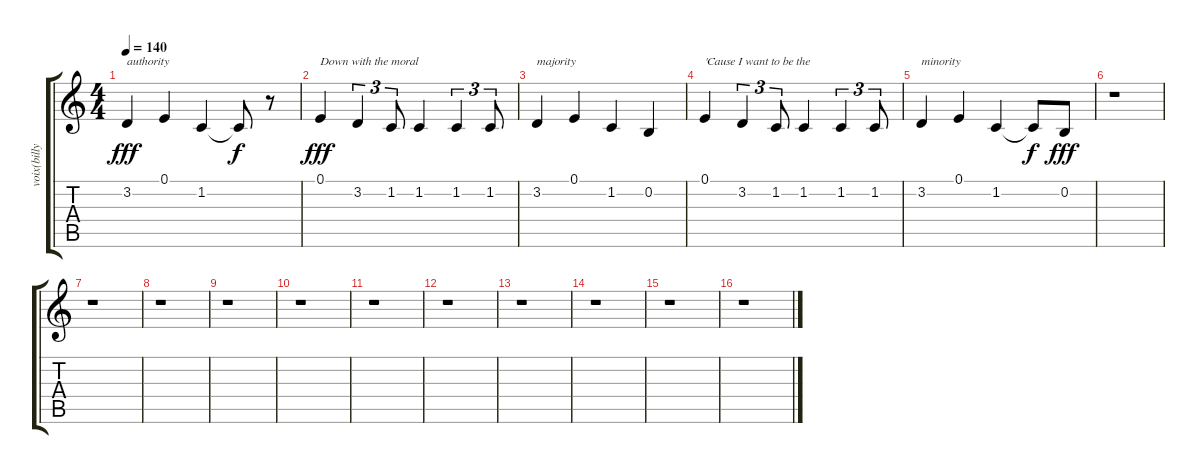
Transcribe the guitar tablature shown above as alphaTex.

\track ("voix(billy joe)" "voix(billy") {instrument oboe}
\staff {score tabs}
\tuning (E4 B3 G3 D3 A2 E2) {hide}
\ts (4 4)
\tempo 140
\clef g2
\ks c
3.2.4{txt "authority" dy fff} 0.1.4 1.2.4 1.2{t}.8{dy f} r.8 |
0.1.4{txt "Down with the moral " dy fff} 3.2.4{tu (3 2)} 1.2.8{tu (3 2)} 1.2.4 1.2.4{tu (3 2)} 1.2.8{tu (3 2)} |
3.2.4{txt "majority"} 0.1.4 1.2.4 0.2.4 |
0.1.4{txt "'Cause I want to be the "} 3.2.4{tu (3 2)} 1.2.8{tu (3 2)} 1.2.4 1.2.4{tu (3 2)} 1.2.8{tu (3 2)} |
3.2.4{txt "minority"} 0.1.4 1.2.4 1.2{t}.8{dy f} 0.2.8{dy fff} |
r.1 |
r.1 |
r.1 |
r.1 |
r.1 |
r.1 |
r.1 |
r.1 |
r.1 |
r.1 |
r.1
